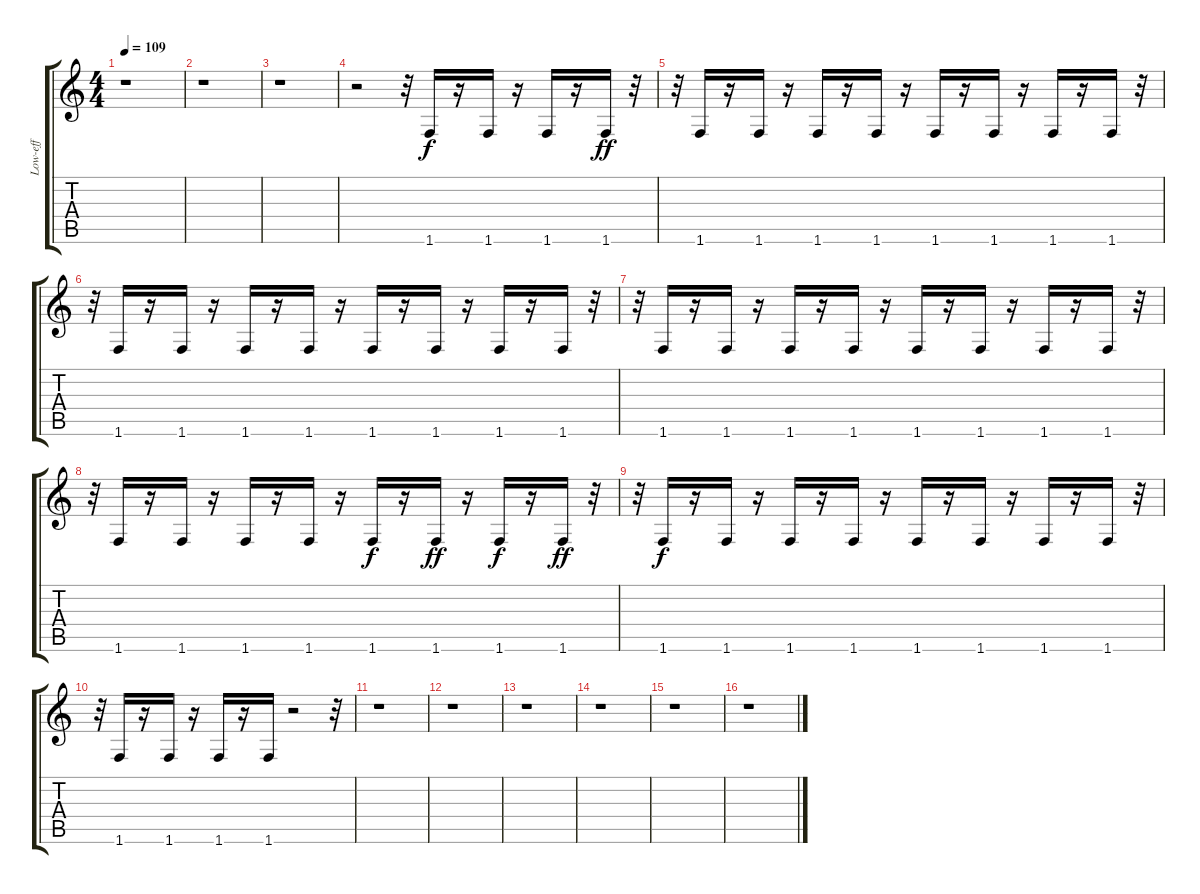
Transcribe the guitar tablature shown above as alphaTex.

\track ("Low-eff" "Low-eff") {instrument synthbass1}
\staff {score tabs}
\tuning (E4 B3 G3 D3 A2 E2) {hide}
\ts (4 4)
\tempo 109
\clef g2
\ks c
r.1{dy f} |
r.1 |
r.1 |
r.2 r.32 1.6.16{volume 1} r.16 1.6.16{volume 2} r.16 1.6.16{volume 2} r.16 1.6.16{dy ff volume 3} r.32 |
r.32 1.6.16{volume 3} r.16 1.6.16{volume 4} r.16 1.6.16{volume 5} r.16 1.6.16{volume 5} r.16 1.6.16{volume 5} r.16 1.6.16{volume 6} r.16 1.6.16{volume 6} r.16 1.6.16{volume 6} r.32 |
r.32 1.6.16{volume 7} r.16 1.6.16{volume 7} r.16 1.6.16{volume 7} r.16 1.6.16{volume 8} r.16 1.6.16{volume 8} r.16 1.6.16{volume 8} r.16 1.6.16{volume 9} r.16 1.6.16{volume 9} r.32 |
r.32 1.6.16{volume 10} r.16 1.6.16{volume 10} r.16 1.6.16{volume 11} r.16 1.6.16{volume 11} r.16 1.6.16 r.16 1.6.16{volume 11} r.16 1.6.16{volume 10} r.16 1.6.16{volume 10} r.32 |
r.32 1.6.16{volume 10} r.16 1.6.16{volume 9} r.16 1.6.16{volume 9} r.16 1.6.16{volume 8} r.16 1.6.16{dy f volume 8} r.16 1.6.16{dy ff volume 8} r.16 1.6.16{dy f volume 7} r.16 1.6.16{dy ff volume 7} r.32 |
r.32 1.6.16{dy f volume 6} r.16 1.6.16{volume 6} r.16 1.6.16{volume 5} r.16 1.6.16{volume 5} r.16 1.6.16{volume 4} r.16 1.6.16{volume 4} r.16 1.6.16{volume 3} r.16 1.6.16{volume 3} r.32 |
r.32 1.6.16{volume 2} r.16 1.6.16{volume 2} r.16 1.6.16{volume 2} r.16 1.6.16{volume 2} r.2 r.32 |
r.1 |
r.1 |
r.1 |
r.1 |
r.1 |
r.1
